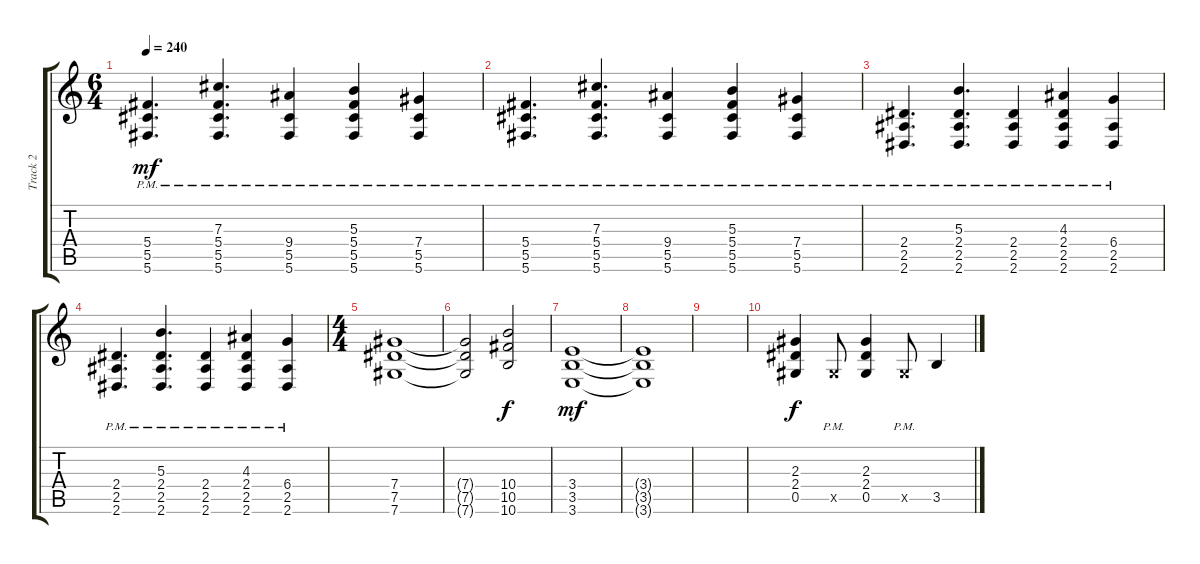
\track ("Track 2" "Track 2") {instrument distortionguitar}
\staff {score tabs}
\tuning (Eb4 Bb3 Gb3 Db3 Ab2 Db2) {hide}
\ts (6 4)
\tempo 240
\clef g2
\ks c
(5.4{pm} 5.5{pm} 5.6{pm}).4{d dy mf} (7.3 5.4{pm} 5.5{pm} 5.6{pm}).4{d} (9.4{pm} 5.5{pm} 5.6{pm}).4 (5.3 5.4{pm} 5.5{pm} 5.6{pm}).4 (7.4{pm} 5.5{pm} 5.6{pm}).4 |
(5.4{pm} 5.5{pm} 5.6{pm}).4{d} (7.3 5.4{pm} 5.5{pm} 5.6{pm}).4{d} (9.4{pm} 5.5{pm} 5.6{pm}).4 (5.3 5.4{pm} 5.5{pm} 5.6{pm}).4 (7.4{pm} 5.5{pm} 5.6{pm}).4 |
(2.4{pm} 2.5{pm} 2.6{pm}).4{d} (5.3 2.4{pm} 2.5{pm} 2.6{pm}).4{d} (2.4{pm} 2.5{pm} 2.6{pm}).4 (4.3 2.4{pm} 2.5{pm} 2.6{pm}).4 (6.4{pm} 2.5{pm} 2.6{pm}).4 |
(2.4{pm} 2.5{pm} 2.6{pm}).4{d} (5.3 2.4{pm} 2.5{pm} 2.6{pm}).4{d} (2.4{pm} 2.5{pm} 2.6{pm}).4 (4.3 2.4{pm} 2.5{pm} 2.6{pm}).4 (6.4{pm} 2.5{pm} 2.6{pm}).4 |
\ts (4 4)
(7.4 7.5 7.6).1 |
(7.4{t} 7.5{t} 7.6{t}).2 (10.4 10.5 10.6).2{dy f} |
(3.4 3.5 3.6).1{dy mf} |
(3.4{t} 3.5{t} 3.6{t}).1 |
|
(2.3 2.4 0.5).4{dy f} 0.5{pm x}.8 (2.3 2.4 0.5).4 0.5{pm x}.8 3.5.4
